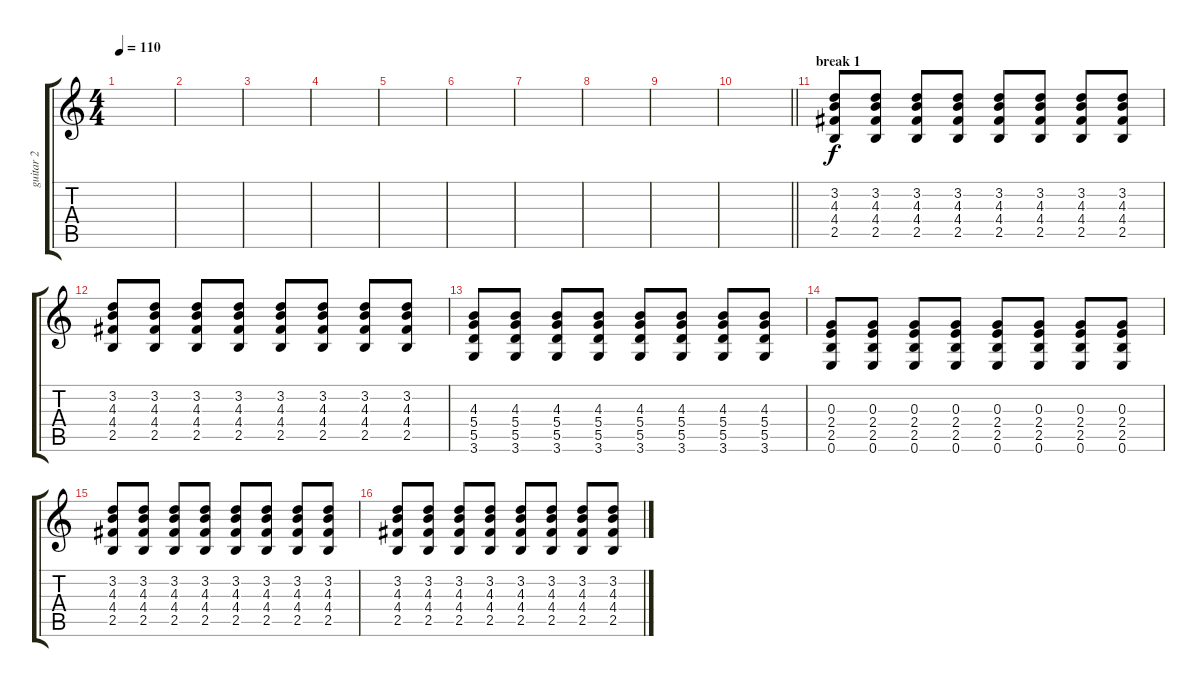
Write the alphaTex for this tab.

\track ("guitar 2" "guitar 2") {instrument overdrivenguitar}
\staff {score tabs}
\tuning (E4 B3 G3 D3 A2 E2) {hide}
\ts (4 4)
\tempo 110
\clef g2
\ks c
|
|
|
|
|
|
|
|
|
\barLineRight lightlight
|
\section ("" "break 1")
(3.2 4.3 4.4 2.5).8{dy f volume 5 balance 13 instrument overdrivenguitar} (3.2 4.3 4.4 2.5).8 (3.2 4.3 4.4 2.5).8 (3.2 4.3 4.4 2.5).8 (3.2 4.3 4.4 2.5).8 (3.2 4.3 4.4 2.5).8 (3.2 4.3 4.4 2.5).8 (3.2 4.3 4.4 2.5).8 |
(3.2 4.3 4.4 2.5).8 (3.2 4.3 4.4 2.5).8 (3.2 4.3 4.4 2.5).8 (3.2 4.3 4.4 2.5).8 (3.2 4.3 4.4 2.5).8 (3.2 4.3 4.4 2.5).8 (3.2 4.3 4.4 2.5).8 (3.2 4.3 4.4 2.5).8 |
(4.3 5.4 5.5 3.6).8 (4.3 5.4 5.5 3.6).8 (4.3 5.4 5.5 3.6).8 (4.3 5.4 5.5 3.6).8 (4.3 5.4 5.5 3.6).8 (4.3 5.4 5.5 3.6).8 (4.3 5.4 5.5 3.6).8 (4.3 5.4 5.5 3.6).8 |
(0.3 2.4 2.5 0.6).8 (0.3 2.4 2.5 0.6).8 (0.3 2.4 2.5 0.6).8 (0.3 2.4 2.5 0.6).8 (0.3 2.4 2.5 0.6).8 (0.3 2.4 2.5 0.6).8 (0.3 2.4 2.5 0.6).8 (0.3 2.4 2.5 0.6).8 |
(3.2 4.3 4.4 2.5).8 (3.2 4.3 4.4 2.5).8 (3.2 4.3 4.4 2.5).8 (3.2 4.3 4.4 2.5).8 (3.2 4.3 4.4 2.5).8 (3.2 4.3 4.4 2.5).8 (3.2 4.3 4.4 2.5).8 (3.2 4.3 4.4 2.5).8 |
(3.2 4.3 4.4 2.5).8 (3.2 4.3 4.4 2.5).8 (3.2 4.3 4.4 2.5).8 (3.2 4.3 4.4 2.5).8 (3.2 4.3 4.4 2.5).8 (3.2 4.3 4.4 2.5).8 (3.2 4.3 4.4 2.5).8 (3.2 4.3 4.4 2.5).8
